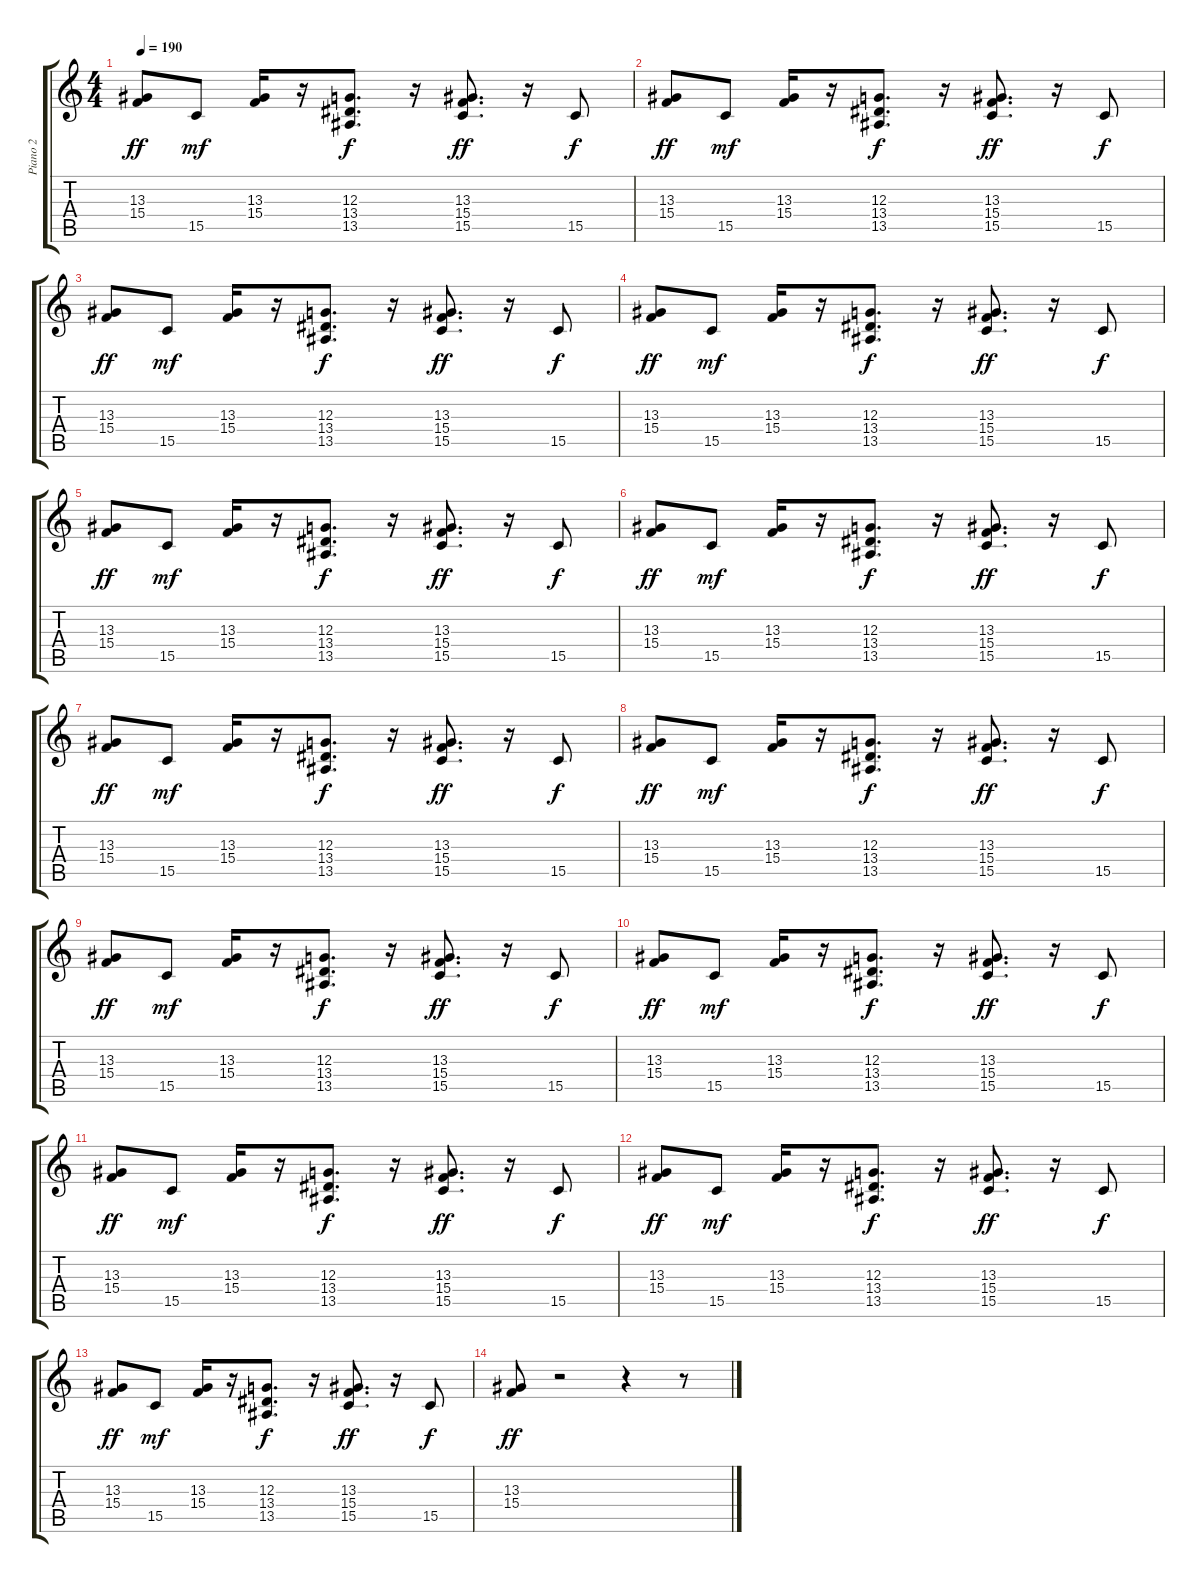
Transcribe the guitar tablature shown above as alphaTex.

\track ("Piano 2" "Piano 2") {instrument brightacousticpiano}
\staff {score tabs}
\tuning (E4 B3 G3 D3 A2 E2) {hide}
\ts (4 4)
\tempo 190
\clef g2
\ks c
(13.3 15.4).8{dy ff} 15.5.8{dy mf} (13.3 15.4).16 r.16 (12.3 13.4 13.5).8{d dy f} r.16 (13.3 15.4 15.5).8{d dy ff} r.16 15.5.8{dy f} |
(13.3 15.4).8{dy ff} 15.5.8{dy mf} (13.3 15.4).16 r.16 (12.3 13.4 13.5).8{d dy f} r.16 (13.3 15.4 15.5).8{d dy ff} r.16 15.5.8{dy f} |
(13.3 15.4).8{dy ff} 15.5.8{dy mf} (13.3 15.4).16 r.16 (12.3 13.4 13.5).8{d dy f} r.16 (13.3 15.4 15.5).8{d dy ff} r.16 15.5.8{dy f} |
(13.3 15.4).8{dy ff} 15.5.8{dy mf} (13.3 15.4).16 r.16 (12.3 13.4 13.5).8{d dy f} r.16 (13.3 15.4 15.5).8{d dy ff} r.16 15.5.8{dy f} |
(13.3 15.4).8{dy ff} 15.5.8{dy mf} (13.3 15.4).16 r.16 (12.3 13.4 13.5).8{d dy f} r.16 (13.3 15.4 15.5).8{d dy ff} r.16 15.5.8{dy f} |
(13.3 15.4).8{dy ff} 15.5.8{dy mf} (13.3 15.4).16 r.16 (12.3 13.4 13.5).8{d dy f} r.16 (13.3 15.4 15.5).8{d dy ff} r.16 15.5.8{dy f} |
(13.3 15.4).8{dy ff} 15.5.8{dy mf} (13.3 15.4).16 r.16 (12.3 13.4 13.5).8{d dy f} r.16 (13.3 15.4 15.5).8{d dy ff} r.16 15.5.8{dy f} |
(13.3 15.4).8{dy ff} 15.5.8{dy mf} (13.3 15.4).16 r.16 (12.3 13.4 13.5).8{d dy f} r.16 (13.3 15.4 15.5).8{d dy ff} r.16 15.5.8{dy f} |
(13.3 15.4).8{dy ff} 15.5.8{dy mf} (13.3 15.4).16 r.16 (12.3 13.4 13.5).8{d dy f} r.16 (13.3 15.4 15.5).8{d dy ff} r.16 15.5.8{dy f} |
(13.3 15.4).8{dy ff} 15.5.8{dy mf} (13.3 15.4).16 r.16 (12.3 13.4 13.5).8{d dy f} r.16 (13.3 15.4 15.5).8{d dy ff} r.16 15.5.8{dy f} |
(13.3 15.4).8{dy ff} 15.5.8{dy mf} (13.3 15.4).16 r.16 (12.3 13.4 13.5).8{d dy f} r.16 (13.3 15.4 15.5).8{d dy ff} r.16 15.5.8{dy f} |
(13.3 15.4).8{dy ff} 15.5.8{dy mf} (13.3 15.4).16 r.16 (12.3 13.4 13.5).8{d dy f} r.16 (13.3 15.4 15.5).8{d dy ff} r.16 15.5.8{dy f} |
(13.3 15.4).8{dy ff} 15.5.8{dy mf} (13.3 15.4).16 r.16 (12.3 13.4 13.5).8{d dy f} r.16 (13.3 15.4 15.5).8{d dy ff} r.16 15.5.8{dy f} |
(13.3 15.4).8{dy ff} r.2 r.4 r.8
